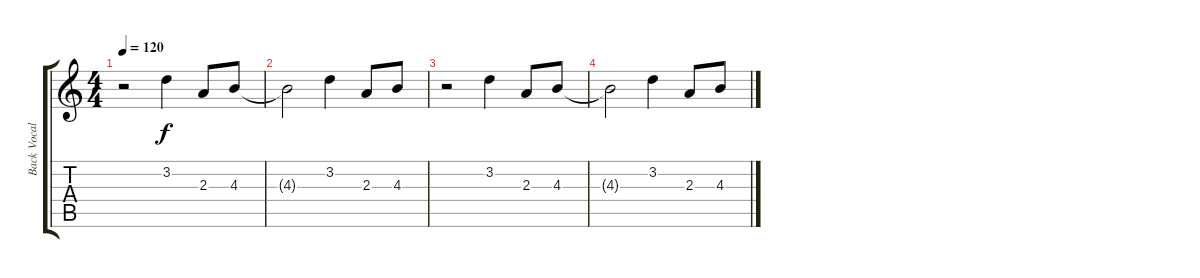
\track ("Back Vocals" "Back Vocal") {instrument acousticguitarnylon}
\staff {score tabs}
\tuning (E4 B3 G3 D3 A2 E2) {hide}
\ts (4 4)
\tempo 120
\clef g2
\ks c
r.2{dy f} 3.2.4 2.3.8 4.3.8 |
4.3{t}.2 3.2.4 2.3.8 4.3.8 |
r.2 3.2.4 2.3.8 4.3.8 |
4.3{t}.2 3.2.4 2.3.8 4.3.8
